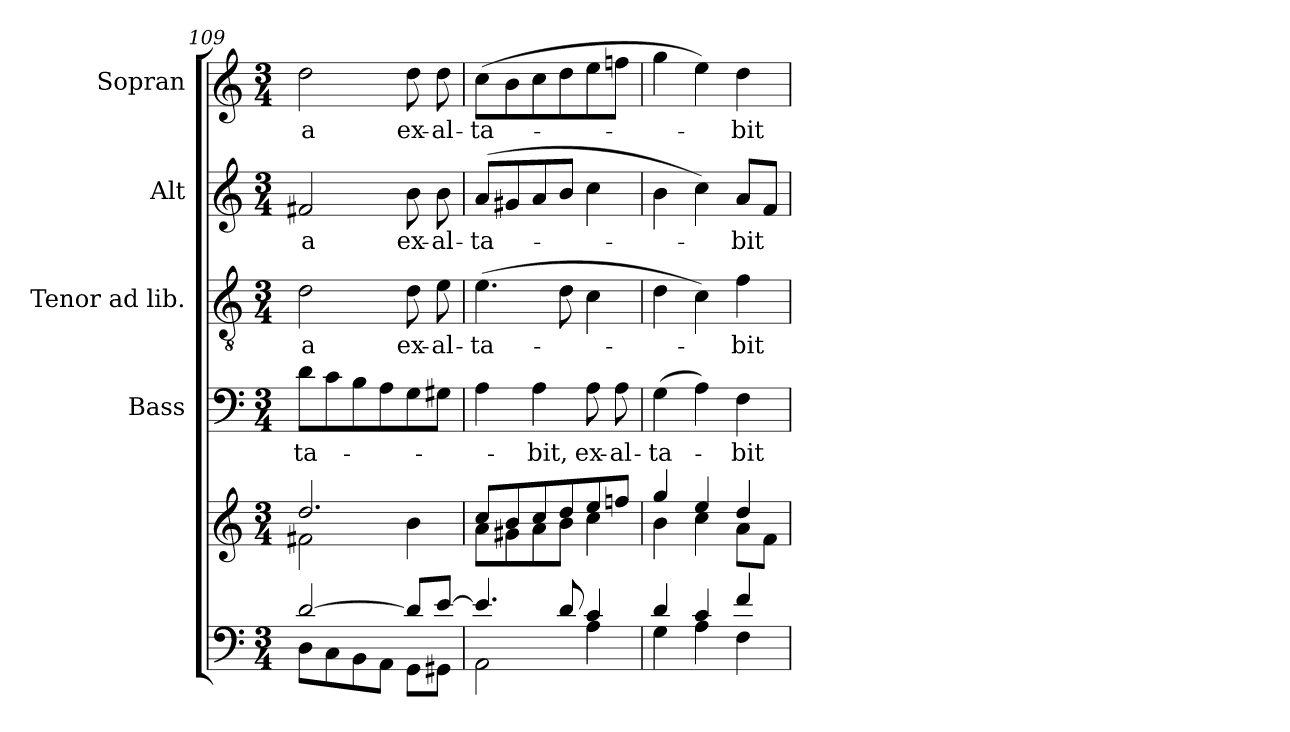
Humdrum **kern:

**kern	**kern	**kern	**text	**kern	**text	**kern	**text	**kern	**text
*part5	*part5	*part4	*part4	*part3	*part3	*part2	*part2	*part1	*part1
*staff6	*staff5	*staff4	*staff4	*staff3	*staff3	*staff2	*staff2	*staff1	*staff1
*	*	*I"Bass	*	*I"Tenor ad lib.	*	*I"Alt	*	*I"Sopran	*
*	*	*I'B.	*	*I'T.	*	*I'A.	*	*I'S.	*
*clefF4	*clefG2	*clefF4	*	*clefGv2	*	*clefG2	*	*clefG2	*
*k[]	*k[]	*k[]	*	*k[]	*	*k[]	*	*k[]	*
*C:	*C:	*C:	*	*C:	*	*C:	*	*C:	*
*M3/4	*M3/4	*M3/4	*	*M3/4	*	*M3/4	*	*M3/4	*
=109	=109	=109	=109	=109	=109	=109	=109	=109	=109
*^	*^	*	*	*	*	*	*	*	*
!	!	!	!	!	!LO:LY:b	!	!LO:LY:b	!	!LO:LY:b	!	!LO:LY:b
[>2d/	8D\L	2.dd/	2f#X\	8d\L	-ta-	2d\	-a	2f#X/	-a	2dd\	-a
.	8C\	.	.	8c\	.	.	.	.	.	.	.
.	8BB\	.	.	8B\	.	.	.	.	.	.	.
.	8AA\J	.	.	8A\	.	.	.	.	.	.	.
!	!	!	!	!	!	!	!LO:LY:b	!	!LO:LY:b	!	!LO:LY:b
8d/L]	8GG\L	.	4b\	8G\	.	8d\	ex-	8b\	ex-	8dd\	ex-
!	!	!	!	!	!	!	!LO:LY:b	!	!LO:LY:b	!	!LO:LY:b
[>8e/J	8GG#X\J	.	.	8G#X\J	.	8e\	-al-	8b\	-al-	8dd\	-al-
=110	=110	=110	=110	=110	=110	=110	=110	=110	=110	=110	=110
!	!	!	!	!	!	!	!LO:LY:b	!	!LO:LY:b	!	!LO:LY:b
4.e/]	2AA\	8cc/L	8a\L	4A\	.	(>4.e\	-ta-	(>8a/L	-ta-	(>8cc\L	-ta-
.	.	8b/	8g#X\	.	.	.	.	8g#X/	.	8b\	.
!	!	!	!	!	!LO:LY:b	!	!	!	!	!	!
.	.	8cc/	8a\	4A\	-bit,	.	.	8a/	.	8cc\	.
8d/	.	8dd/	8b\J	.	.	8d\	.	8b/J	.	8dd\	.
!	!	!	!	!	!LO:LY:b	!	!	!	!	!	!
4c/	4A\	8ee/	4cc\	8A\	ex-	4c\	.	4cc\	.	8ee\	.
!	!	!	!	!	!LO:LY:b	!	!	!	!	!	!
.	.	8ffn/J	.	8A\	-al-	.	.	.	.	8ffn\J	.
=111	=111	=111	=111	=111	=111	=111	=111	=111	=111	=111	=111
!	!	!	!	!	!LO:LY:b	!	!	!	!	!	!
4d/	4G\	4gg/	4b\	(>4G\	-ta-	4d\	.	4b\	.	4gg\	.
4c/	4A\	4ee/	4cc\	4A\)	.	4c\)	.	4cc\)	.	4ee\)	.
!	!	!	!	!	!LO:LY:b	!	!LO:LY:b	!	!LO:LY:b	!	!LO:LY:b
4f/	4F\	4dd/	8a\L	4F\	-bit	4f\	-bit	8a/L	-bit	4dd\	-bit
.	.	.	8f\J	.	.	.	.	8f/J	.	.	.
*v	*v	*	*	*	*	*	*	*	*	*	*
*	*v	*v	*	*	*	*	*	*	*	*
=	=	=	=	=	=	=	=	=	=
*-	*-	*-	*-	*-	*-	*-	*-	*-	*-
